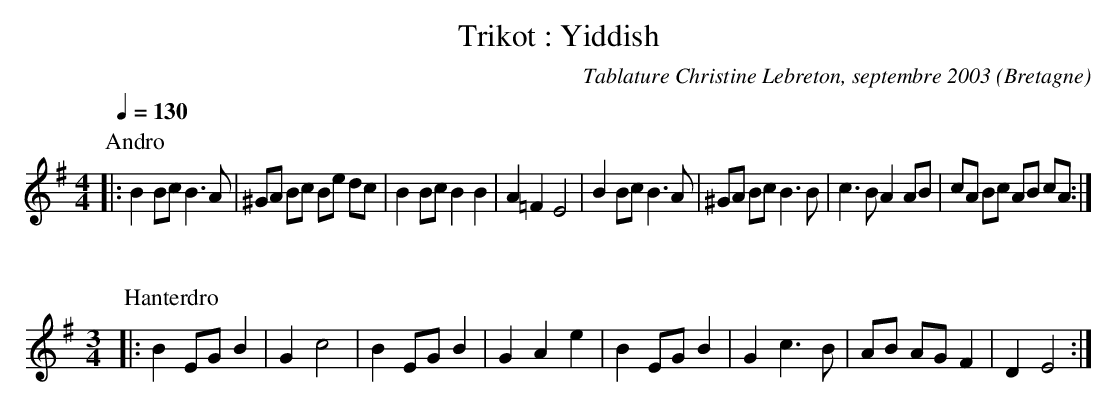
X:1
T:Trikot : Yiddish
C:Tablature Christine Lebreton, septembre 2003
O:Bretagne
M:4/4
L:1/8
Q:1/4=130
K:G
P:Andro
K:G
|: B2 Bc B3 A | ^GA Bc Be dc | B2 Bc B2 B2 | A2 =F2 E4 |\
B2 Bc B3 A | ^GA Bc B3 B | c3 B A2 AB | cA Bc AB cA :|
%%vskip 20
P:Hanterdro
M:3/4
|: B2 EG B2 | G2 c4 | B2 EG B2 | G2 A2 e2 |\
B2 EG B2 | G2 c3 B | AB AG F2 | D2 E4 :|
